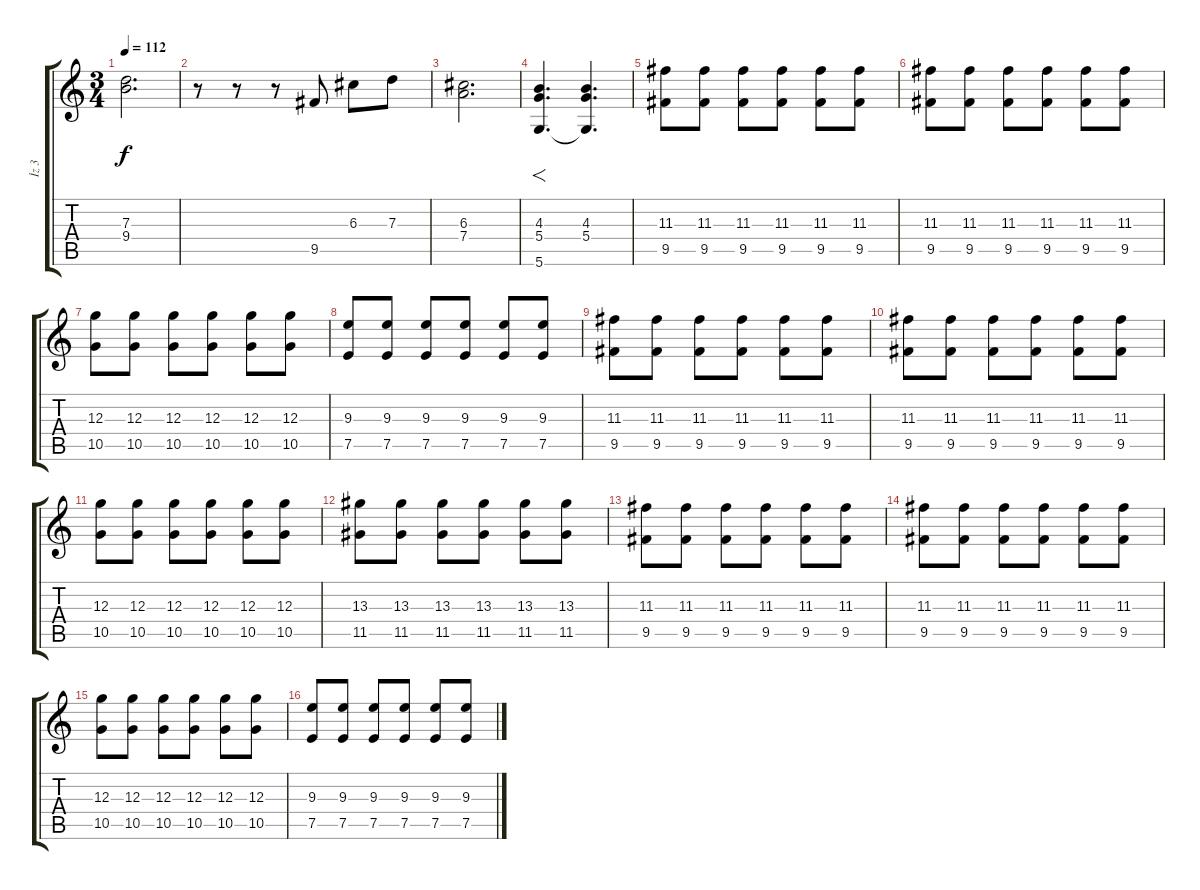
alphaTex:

\track ("İz 3" "İz 3") {instrument distortionguitar}
\staff {score tabs}
\tuning (E4 B3 G3 D3 A2 D2) {hide}
\ts (3 4)
\tempo 112
\clef g2
\ks c
(7.3 9.4).2{d dy f volume 13 instrument brightacousticpiano} |
r.8 r.8 r.8 9.5.8 6.3.8 7.3.8 |
(6.3 7.4).2{d} |
(4.3 5.4 5.6).4{f d} (4.3 5.4 5.6{t}).4{d} |
(11.3 9.5).8{volume 10 instrument distortionguitar} (11.3 9.5).8 (11.3 9.5).8 (11.3 9.5).8 (11.3 9.5).8 (11.3 9.5).8 |
(11.3 9.5).8 (11.3 9.5).8 (11.3 9.5).8 (11.3 9.5).8 (11.3 9.5).8 (11.3 9.5).8 |
(12.3 10.5).8 (12.3 10.5).8 (12.3 10.5).8 (12.3 10.5).8 (12.3 10.5).8 (12.3 10.5).8 |
(9.3 7.5).8 (9.3 7.5).8 (9.3 7.5).8 (9.3 7.5).8 (9.3 7.5).8 (9.3 7.5).8 |
(11.3 9.5).8{volume 13} (11.3 9.5).8 (11.3 9.5).8 (11.3 9.5).8 (11.3 9.5).8 (11.3 9.5).8 |
(11.3 9.5).8 (11.3 9.5).8 (11.3 9.5).8 (11.3 9.5).8 (11.3 9.5).8 (11.3 9.5).8 |
(12.3 10.5).8 (12.3 10.5).8 (12.3 10.5).8 (12.3 10.5).8 (12.3 10.5).8 (12.3 10.5).8 |
(13.3 11.5).8 (13.3 11.5).8 (13.3 11.5).8 (13.3 11.5).8 (13.3 11.5).8 (13.3 11.5).8 |
(11.3 9.5).8{volume 10} (11.3 9.5).8 (11.3 9.5).8 (11.3 9.5).8 (11.3 9.5).8 (11.3 9.5).8 |
(11.3 9.5).8 (11.3 9.5).8 (11.3 9.5).8 (11.3 9.5).8 (11.3 9.5).8 (11.3 9.5).8 |
(12.3 10.5).8 (12.3 10.5).8 (12.3 10.5).8 (12.3 10.5).8 (12.3 10.5).8 (12.3 10.5).8 |
(9.3 7.5).8 (9.3 7.5).8 (9.3 7.5).8 (9.3 7.5).8 (9.3 7.5).8 (9.3 7.5).8
